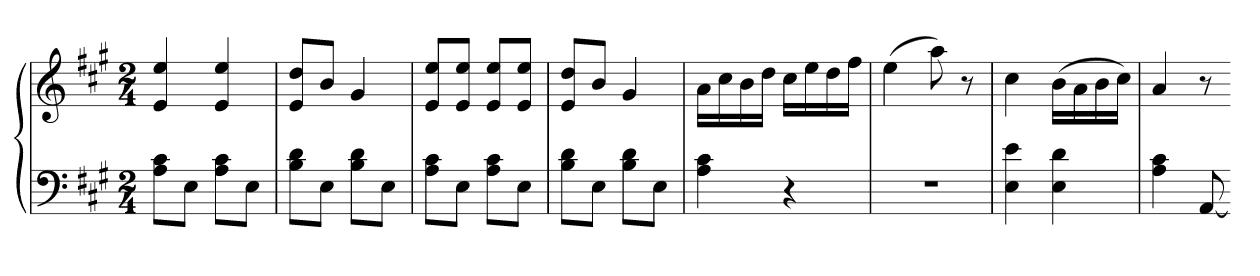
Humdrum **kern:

**kern	**kern
*part1	*part1
*staff2	*staff1
*clefF4	*clefG2
*k[f#c#g#]	*k[f#c#g#]
*M2/4	*M2/4
=	=
8A 8c#L	4e 4ee
8EJ	.
8A 8c#L	4e 4ee
8EJ	.
=	=
8B 8dL	8e 8ddL
8EJ	8bJ
8B 8dL	4g#
8EJ	.
=	=
8A 8c#L	8e 8eeL
8EJ	8e 8eeJ
8A 8c#L	8e 8eeL
8EJ	8e 8eeJ
=	=
8B 8dL	8e 8ddL
8EJ	8bJ
8B 8dL	4g#
8EJ	.
=	=
4A 4c#	16aLL
.	16cc#
.	16b
.	16ddJJ
4r	16cc#LL
.	16ee
.	16dd
.	16ff#JJ
=	=
2r	(4ee
.	8aa)
.	8r
=	=
4E 4e	4cc#
4E 4d	(16bLL
.	16a
.	16b
.	16cc#JJ)
=	=
4A 4c#	4a
[8AA	8r
=-	=-
*-	*-
